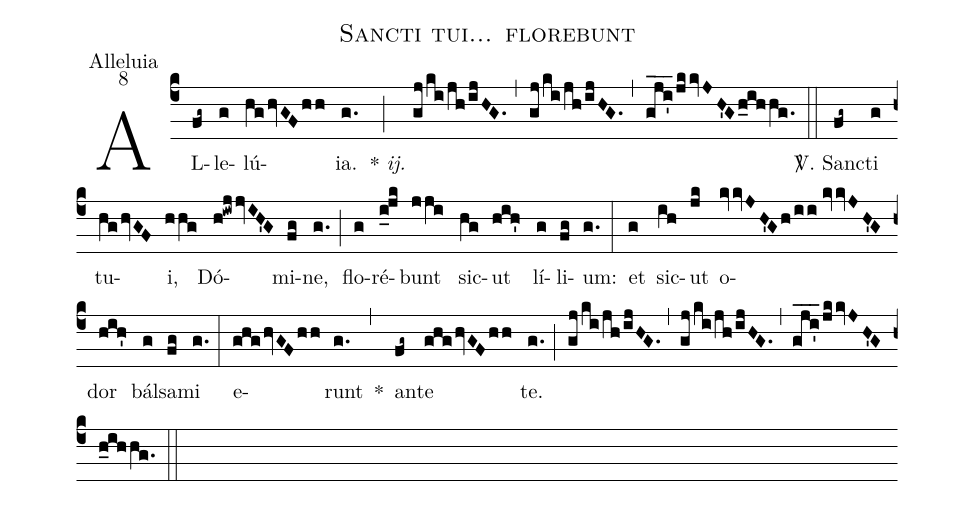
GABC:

name:Sancti tui... florebunt;
office-part:Alleluia;
mode:8;
%%
(c4) AL(fg~)le(g)lú(hghvGFhh)ia.(g.) {*} <i>ij.</i>(;) (gj/ki/jh/ijHG.) (,) (gj/ki/jh/ijHG.) (,) (gji'___/jkkvJH'Gh_ihhg.) (::)
<sp>V/</sp>. Sanc(fg~)ti(g) tu(hghvGF)i,(hhg) Dó(h!iwjjvIH'G)mi(fg)ne,(g.) (;) flo(g)ré(i_0!jk)bunt(jji) sic(hg)ut(hih') lí(g)li(fg)um:(g.) (:)
et(g) sic(ih)ut(jk) o(kvvJH'Gh/ii//kvvJH'G)dor(hih') bál(g)sa(fg)mi(g.) (:)
e(ghghvGFhh)runt(g.) *(,) an(fg~)te(ghghvGFhh) te.(g.) (;) (gj/ki/jh/ijHG.) (,) (gj/ki/jh/ijHG.) (,) (gji'___/jkkvJH'Gh_ihhg.) (::)
